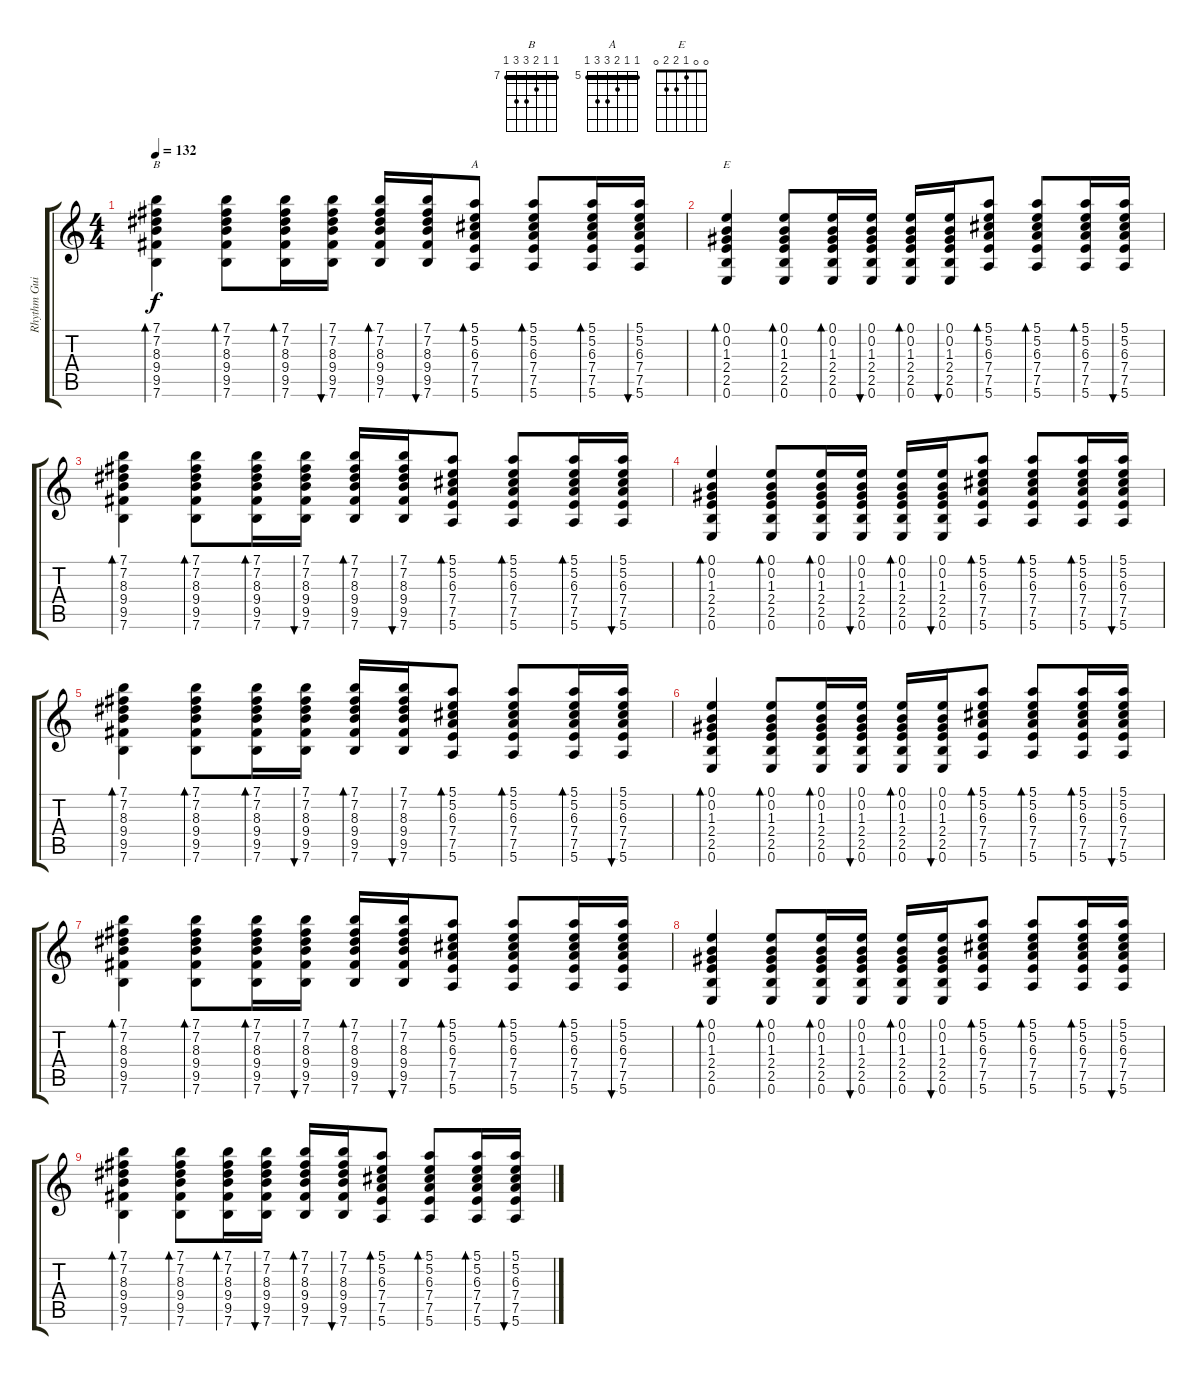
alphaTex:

\track ("Rhythm Guitar" "Rhythm Gui") {instrument acousticguitarsteel}
\staff {score tabs}
\tuning (E4 B3 G3 D3 A2 E2) {hide}
\chord ("B" 7 7 8 9 9 7) {firstfret 7 barre 7}
\chord ("A" 5 5 6 7 7 5) {firstfret 5 barre 5}
\chord ("E" 0 0 1 2 2 0)
\ts (4 4)
\tempo 132
\clef g2
\ks c
(7.1 7.2 8.3 9.4 9.5 7.6).4{bd 30 ch "B" dy f} (7.1 7.2 8.3 9.4 9.5 7.6).8{bd 30} (7.1 7.2 8.3 9.4 9.5 7.6).16{bd 30} (7.1 7.2 8.3 9.4 9.5 7.6).16{bu 30} (7.1 7.2 8.3 9.4 9.5 7.6).16{bd 30} (7.1 7.2 8.3 9.4 9.5 7.6).16{bu 30} (5.1 5.2 6.3 7.4 7.5 5.6).8{bd 30 ch "A"} (5.1 5.2 6.3 7.4 7.5 5.6).8{bd 30} (5.1 5.2 6.3 7.4 7.5 5.6).16{bd 30} (5.1 5.2 6.3 7.4 7.5 5.6).16{bu 30} |
(0.1 0.2 1.3 2.4 2.5 0.6).4{bd 30 ch "E"} (0.1 0.2 1.3 2.4 2.5 0.6).8{bd 30} (0.1 0.2 1.3 2.4 2.5 0.6).16{bd 30} (0.1 0.2 1.3 2.4 2.5 0.6).16{bu 30} (0.1 0.2 1.3 2.4 2.5 0.6).16{bd 30} (0.1 0.2 1.3 2.4 2.5 0.6).16{bu 30} (5.1 5.2 6.3 7.4 7.5 5.6).8{bd 30} (5.1 5.2 6.3 7.4 7.5 5.6).8{bd 30} (5.1 5.2 6.3 7.4 7.5 5.6).16{bd 30} (5.1 5.2 6.3 7.4 7.5 5.6).16{bu 30} |
(7.1 7.2 8.3 9.4 9.5 7.6).4{bd 30} (7.1 7.2 8.3 9.4 9.5 7.6).8{bd 30} (7.1 7.2 8.3 9.4 9.5 7.6).16{bd 30} (7.1 7.2 8.3 9.4 9.5 7.6).16{bu 30} (7.1 7.2 8.3 9.4 9.5 7.6).16{bd 30} (7.1 7.2 8.3 9.4 9.5 7.6).16{bu 30} (5.1 5.2 6.3 7.4 7.5 5.6).8{bd 30} (5.1 5.2 6.3 7.4 7.5 5.6).8{bd 30} (5.1 5.2 6.3 7.4 7.5 5.6).16{bd 30} (5.1 5.2 6.3 7.4 7.5 5.6).16{bu 30} |
(0.1 0.2 1.3 2.4 2.5 0.6).4{bd 30} (0.1 0.2 1.3 2.4 2.5 0.6).8{bd 30} (0.1 0.2 1.3 2.4 2.5 0.6).16{bd 30} (0.1 0.2 1.3 2.4 2.5 0.6).16{bu 30} (0.1 0.2 1.3 2.4 2.5 0.6).16{bd 30} (0.1 0.2 1.3 2.4 2.5 0.6).16{bu 30} (5.1 5.2 6.3 7.4 7.5 5.6).8{bd 30} (5.1 5.2 6.3 7.4 7.5 5.6).8{bd 30} (5.1 5.2 6.3 7.4 7.5 5.6).16{bd 30} (5.1 5.2 6.3 7.4 7.5 5.6).16{bu 30} |
(7.1 7.2 8.3 9.4 9.5 7.6).4{bd 30} (7.1 7.2 8.3 9.4 9.5 7.6).8{bd 30} (7.1 7.2 8.3 9.4 9.5 7.6).16{bd 30} (7.1 7.2 8.3 9.4 9.5 7.6).16{bu 30} (7.1 7.2 8.3 9.4 9.5 7.6).16{bd 30} (7.1 7.2 8.3 9.4 9.5 7.6).16{bu 30} (5.1 5.2 6.3 7.4 7.5 5.6).8{bd 30} (5.1 5.2 6.3 7.4 7.5 5.6).8{bd 30} (5.1 5.2 6.3 7.4 7.5 5.6).16{bd 30} (5.1 5.2 6.3 7.4 7.5 5.6).16{bu 30} |
(0.1 0.2 1.3 2.4 2.5 0.6).4{bd 30} (0.1 0.2 1.3 2.4 2.5 0.6).8{bd 30} (0.1 0.2 1.3 2.4 2.5 0.6).16{bd 30} (0.1 0.2 1.3 2.4 2.5 0.6).16{bu 30} (0.1 0.2 1.3 2.4 2.5 0.6).16{bd 30} (0.1 0.2 1.3 2.4 2.5 0.6).16{bu 30} (5.1 5.2 6.3 7.4 7.5 5.6).8{bd 30} (5.1 5.2 6.3 7.4 7.5 5.6).8{bd 30} (5.1 5.2 6.3 7.4 7.5 5.6).16{bd 30} (5.1 5.2 6.3 7.4 7.5 5.6).16{bu 30} |
(7.1 7.2 8.3 9.4 9.5 7.6).4{bd 30} (7.1 7.2 8.3 9.4 9.5 7.6).8{bd 30} (7.1 7.2 8.3 9.4 9.5 7.6).16{bd 30} (7.1 7.2 8.3 9.4 9.5 7.6).16{bu 30} (7.1 7.2 8.3 9.4 9.5 7.6).16{bd 30} (7.1 7.2 8.3 9.4 9.5 7.6).16{bu 30} (5.1 5.2 6.3 7.4 7.5 5.6).8{bd 30} (5.1 5.2 6.3 7.4 7.5 5.6).8{bd 30} (5.1 5.2 6.3 7.4 7.5 5.6).16{bd 30} (5.1 5.2 6.3 7.4 7.5 5.6).16{bu 30} |
(0.1 0.2 1.3 2.4 2.5 0.6).4{bd 30} (0.1 0.2 1.3 2.4 2.5 0.6).8{bd 30} (0.1 0.2 1.3 2.4 2.5 0.6).16{bd 30} (0.1 0.2 1.3 2.4 2.5 0.6).16{bu 30} (0.1 0.2 1.3 2.4 2.5 0.6).16{bd 30} (0.1 0.2 1.3 2.4 2.5 0.6).16{bu 30} (5.1 5.2 6.3 7.4 7.5 5.6).8{bd 30} (5.1 5.2 6.3 7.4 7.5 5.6).8{bd 30} (5.1 5.2 6.3 7.4 7.5 5.6).16{bd 30} (5.1 5.2 6.3 7.4 7.5 5.6).16{bu 30} |
(7.1 7.2 8.3 9.4 9.5 7.6).4{bd 30} (7.1 7.2 8.3 9.4 9.5 7.6).8{bd 30} (7.1 7.2 8.3 9.4 9.5 7.6).16{bd 30} (7.1 7.2 8.3 9.4 9.5 7.6).16{bu 30} (7.1 7.2 8.3 9.4 9.5 7.6).16{bd 30} (7.1 7.2 8.3 9.4 9.5 7.6).16{bu 30} (5.1 5.2 6.3 7.4 7.5 5.6).8{bd 30} (5.1 5.2 6.3 7.4 7.5 5.6).8{bd 30} (5.1 5.2 6.3 7.4 7.5 5.6).16{bd 30} (5.1 5.2 6.3 7.4 7.5 5.6).16{bu 30}
